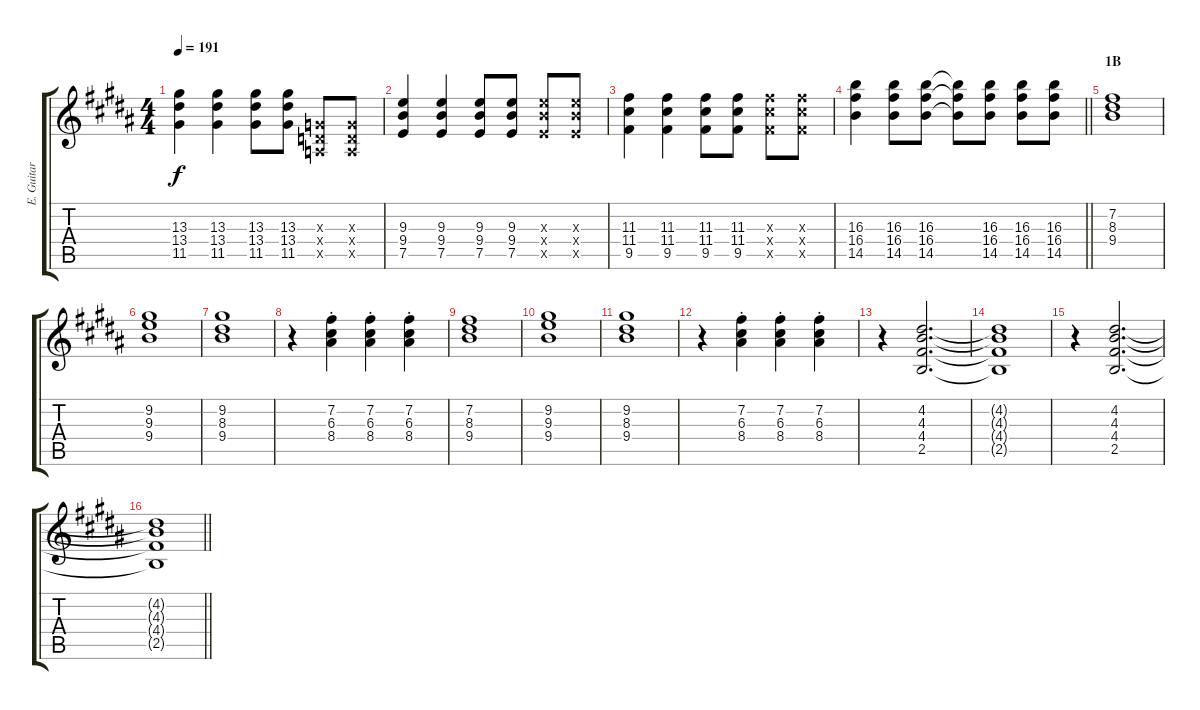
\track ("E. Guitar I" "E. Guitar ") {instrument overdrivenguitar}
\staff {score tabs}
\tuning (E4 B3 G3 D3 A2 E2) {hide}
\ts (4 4)
\tempo 191
\clef g2
\ks b
(13.3 13.4 11.5).4{dy f} (13.3 13.4 11.5).4 (13.3 13.4 11.5).8 (13.3 13.4 11.5).8 (0.3{x} 0.4{x} 0.5{x}).8 (0.3{x} 0.4{x} 0.5{x}).8 |
(9.3 9.4 7.5).4 (9.3 9.4 7.5).4 (9.3 9.4 7.5).8 (9.3 9.4 7.5).8 (9.3{x} 9.4{x} 7.5{x}).8 (9.3{x} 9.4{x} 7.5{x}).8 |
(11.3 11.4 9.5).4 (11.3 11.4 9.5).4 (11.3 11.4 9.5).8 (11.3 11.4 9.5).8 (11.3{x} 11.4{x} 9.5{x}).8 (11.3{x} 11.4{x} 9.5{x}).8 |
\barLineRight lightlight
(16.3 16.4 14.5).4 (16.3 16.4 14.5).8 (16.3 16.4 14.5).8 (16.3{t} 16.4{t} 14.5{t}).8 (16.3 16.4 14.5).8 (16.3 16.4 14.5).8 (16.3 16.4 14.5).8 |
\section ("" "1B")
(7.2 8.3 9.4).1 |
(9.2 9.3 9.4).1 |
(9.2 8.3 9.4).1 |
r.4 (7.2{st} 6.3{st} 8.4{st}).4 (7.2{st} 6.3{st} 8.4{st}).4 (7.2{st} 6.3{st} 8.4{st}).4 |
(7.2 8.3 9.4).1 |
(9.2 9.3 9.4).1 |
(9.2 8.3 9.4).1 |
r.4 (7.2{st} 6.3{st} 8.4{st}).4 (7.2{st} 6.3{st} 8.4{st}).4 (7.2{st} 6.3{st} 8.4{st}).4 |
r.4 (4.2 4.3 4.4 2.5).2{d} |
(4.2{t} 4.3{t} 4.4{t} 2.5{t}).1 |
r.4 (4.2 4.3 4.4 2.5).2{d} |
\barLineRight lightlight
(4.2{t} 4.3{t} 4.4{t} 2.5{t}).1
